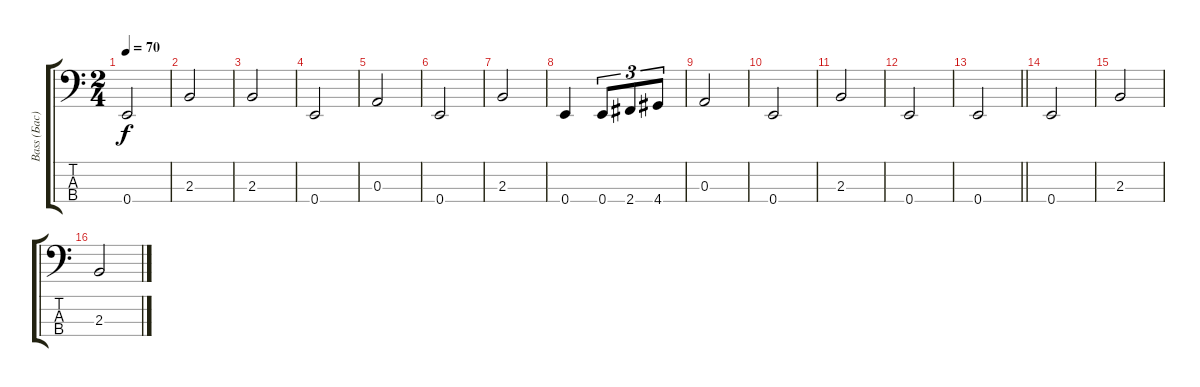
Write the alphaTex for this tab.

\track ("Bass (Бас)" "Bass (Бас)") {instrument fretlessbass}
\staff {score tabs}
\tuning (G2 D2 A1 E1) {hide}
\ts (2 4)
\tempo 70
\clef f4
\ks c
0.4.2{dy f} |
2.3.2 |
2.3.2 |
0.4.2 |
0.3.2 |
0.4.2 |
2.3.2 |
0.4.4 0.4.8{tu (3 2)} 2.4.8{tu (3 2)} 4.4.8{tu (3 2)} |
0.3.2 |
0.4.2 |
2.3.2 |
0.4.2 |
\barLineRight lightlight
0.4.2 |
0.4.2 |
2.3.2 |
2.3.2
